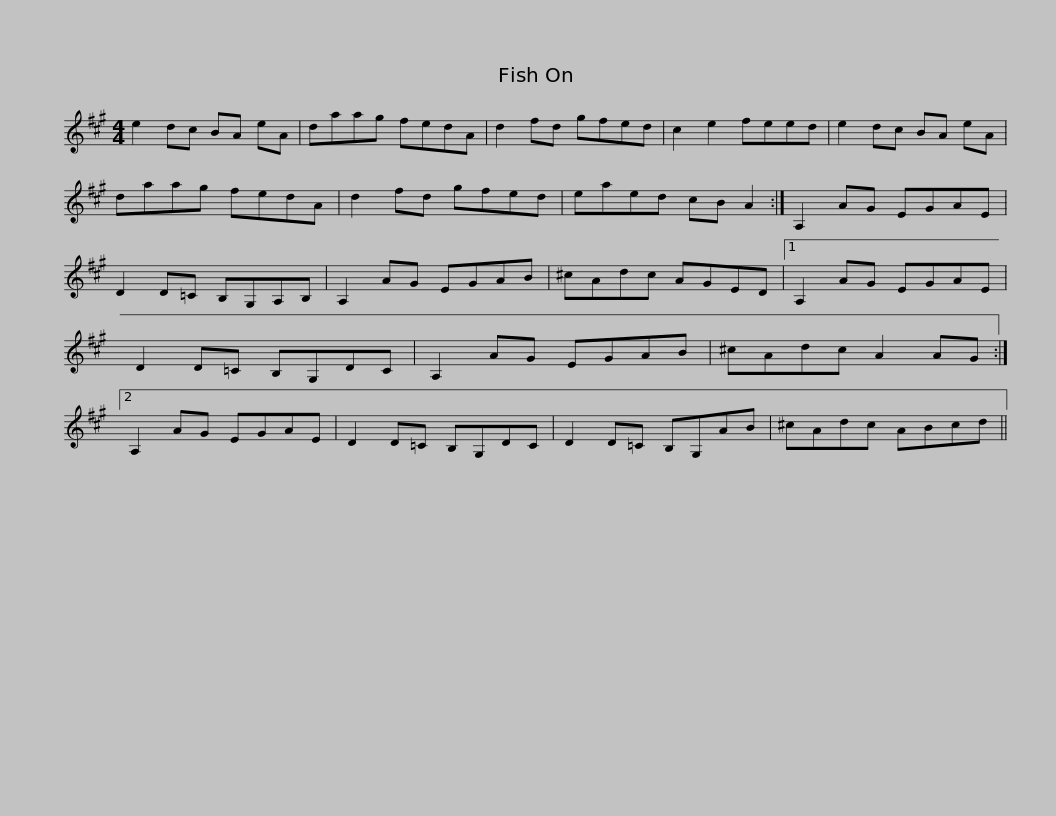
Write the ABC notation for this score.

X:1
L:1/8
M:4/4
I:linebreak $
K:A
V:1 treble
V:1
 e2 dc BA eA | daag fedA | d2 fd gfed | c2 e2 feed | e2 dc BA eA | %5
 daag fedA |$ d2 fd gfed | eaed cB A2 :| A,2 AG EGAE | D2 D=C B,G,A,B, | %10
 A,2 AG EGAB |$ ^cAdc AGED |1 A,2 AG EGAE | D2 D=C B,G,DC | A,2 AG EGAB | %15
 ^cAdc A2 AG :|2$ A,2 AG EGAE | D2 D=C B,G,DC | D2 D=C B,G,AB | ^cAdc ABcd || %20
